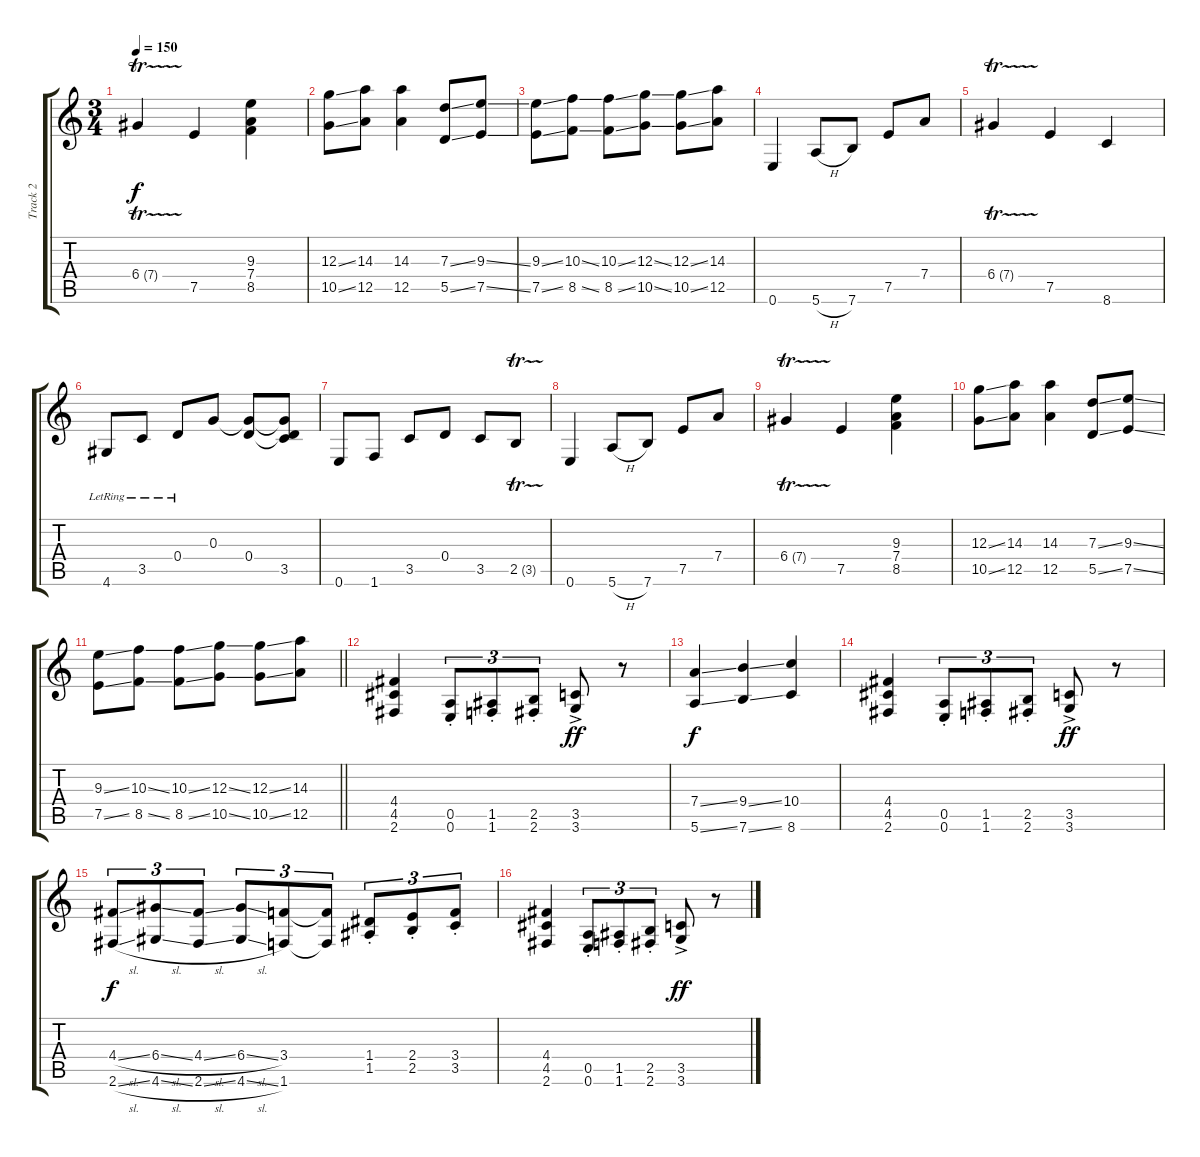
\track ("Track 2" "Track 2") {instrument distortionguitar}
\staff {score tabs}
\tuning (E4 B3 G3 D3 A2 E2) {hide}
\ts (3 4)
\tempo 150
\clef g2
\ks c
6.4{tr (7 16)}.4{dy f} 7.5.4 (9.3 7.4 8.5).4 |
(12.3{ss} 10.5{ss}).8 (14.3 12.5).8 (14.3 12.5).4 (7.3{ss} 5.5{ss}).8 (9.3{ss} 7.5{ss}).8 |
(9.3{ss} 7.5{ss}).8 (10.3{ss} 8.5{ss}).8 (10.3{ss} 8.5{ss}).8 (12.3{ss} 10.5{ss}).8 (12.3{ss} 10.5{ss}).8 (14.3 12.5).8 |
0.6.4 5.6{h}.8 7.6.8 7.5.8 7.4.8 |
6.4{tr (7 16)}.4 7.5.4 8.6.4 |
4.6{lr}.8 3.5{lr}.8 0.4{lr}.8 0.3.8 (0.3{t} 0.4).8 (0.3{t} 0.4{t} 3.5).8 |
0.6.8 1.6.8 3.5.8 0.4.8 3.5.8 2.5{tr (3 16)}.8 |
0.6.4 5.6{h}.8 7.6.8 7.5.8 7.4.8 |
6.4{tr (7 16)}.4 7.5.4 (9.3 7.4 8.5).4 |
(12.3{ss} 10.5{ss}).8 (14.3 12.5).8 (14.3 12.5).4 (7.3{ss} 5.5{ss}).8 (9.3{ss} 7.5{ss}).8 |
\barLineRight lightlight
(9.3{ss} 7.5{ss}).8 (10.3{ss} 8.5{ss}).8 (10.3{ss} 8.5{ss}).8 (12.3{ss} 10.5{ss}).8 (12.3{ss} 10.5{ss}).8 (14.3 12.5).8 |
(4.4 4.5 2.6).4 (0.5{st} 0.6{st}).8{tu (3 2)} (1.5{st} 1.6{st}).8{tu (3 2)} (2.5{st} 2.6{st}).8{tu (3 2)} (3.5{ac} 3.6{ac}).8{dy ff} r.8 |
(7.4{ss} 5.6{ss}).4{dy f} (9.4{ss} 7.6{ss}).4 (10.4 8.6).4 |
(4.4 4.5 2.6).4 (0.5{st} 0.6{st}).8{tu (3 2)} (1.5{st} 1.6{st}).8{tu (3 2)} (2.5{st} 2.6{st}).8{tu (3 2)} (3.5{ac} 3.6{ac}).8{dy ff} r.8 |
(4.4{sl} 2.6{sl}).8{tu (3 2) dy f} (6.4{sl} 4.6{sl}).8{tu (3 2)} (4.4{sl} 2.6{sl}).8{tu (3 2)} (6.4{sl} 4.6{sl}).8{tu (3 2)} (3.4 1.6).8{tu (3 2)} (3.4{t} 1.6{t}).8{tu (3 2)} (1.4{st} 1.5{st}).8{tu (3 2)} (2.4{st} 2.5{st}).8{tu (3 2)} (3.4{st} 3.5{st}).8{tu (3 2)} |
(4.4 4.5 2.6).4 (0.5{st} 0.6{st}).8{tu (3 2)} (1.5{st} 1.6{st}).8{tu (3 2)} (2.5{st} 2.6{st}).8{tu (3 2)} (3.5{ac} 3.6{ac}).8{dy ff} r.8
